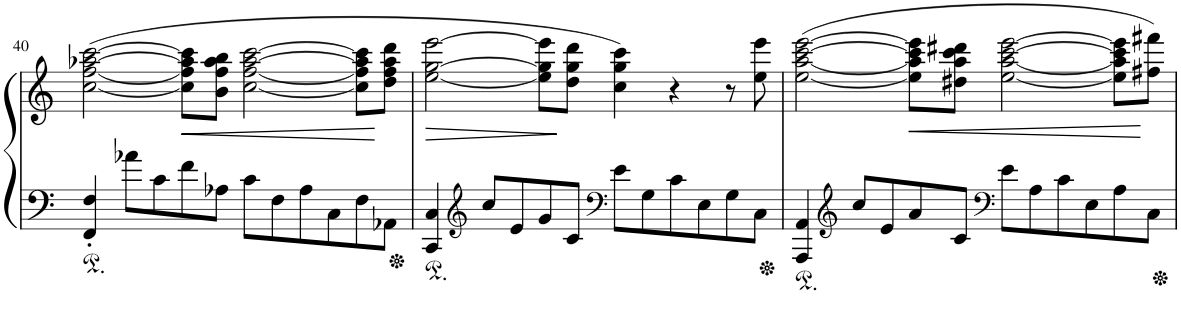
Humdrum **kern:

**kern	**kern	**dynam
*part1	*part1	*part1
*staff2	*staff1	*staff1/2
*I"Piano	*	*
*I'Pno.	*	*
!!LO:PB:g=z
*clefF4	*clefG2	*
*k[]	*k[]	*
*M6/4	*M6/4	*
=40	=40	=40
4FF/' 4F/'	([2cc\ [2ff\ [2aa-X\ [2ccc\	.
8a-X\L	.	.
8c\	.	.
!	!	!LO:HP:b
8f\	8cc\] 8ff\] 8aa-\] 8ccc\]L	<
8A-X\J	8b\ 8ff\ 8aa-\ 8bb\J	.
8c\L	[2cc\ [2ff\ [2aa-\ [2ccc\	.
8F\	.	.
8A-\	.	.
8C\	.	.
8F\	8cc\] 8ff\] 8aa-\] 8ccc\]L	.
8AA-X\J	8dd\ 8ff\ 8aa-\ 8ddd\J	.
.	.	[
=41	=41	=41
!	!	!LO:HP:b
4CC/ 4C/	[2ee\ [2gg\ [2eee\	>
*clefG2	*	*
8cc/L	.	.
8e/	.	.
8g/	8ee\] 8gg\] 8eee\]L	.
8c/J	8dd\ 8gg\ 8ddd\J	]
*clefF4	*	*
8e\L	4cc\ 4gg\ 4ccc\)	.
8G\	.	.
8c\	4r	.
8E\	.	.
8G\	8r	.
8C\J	8ee\ 8eee\	.
=42	=42	=42
4AAA/ 4AA/	([2ee\ [2aa\ [2ccc\ [2eee\	.
*clefG2	*	*
8cc/L	.	.
8e/	.	.
!	!	!LO:HP:b
8a/	8ee\] 8aa\] 8ccc\] 8eee\]L	<
8c/J	8dd#X\ 8aa\ 8ccc\ 8ddd#X\J	.
*clefF4	*	*
8e\L	[2ee\ [2aa\ [2ccc\ [2eee\	.
8A\	.	.
8c\	.	.
8E\	.	.
8A\	8ee\] 8aa\] 8ccc\] 8eee\]L	.
8C\J	8ff#X\ 8fff#X\J)	.
.	.	[
=	=	=
*-	*-	*-
